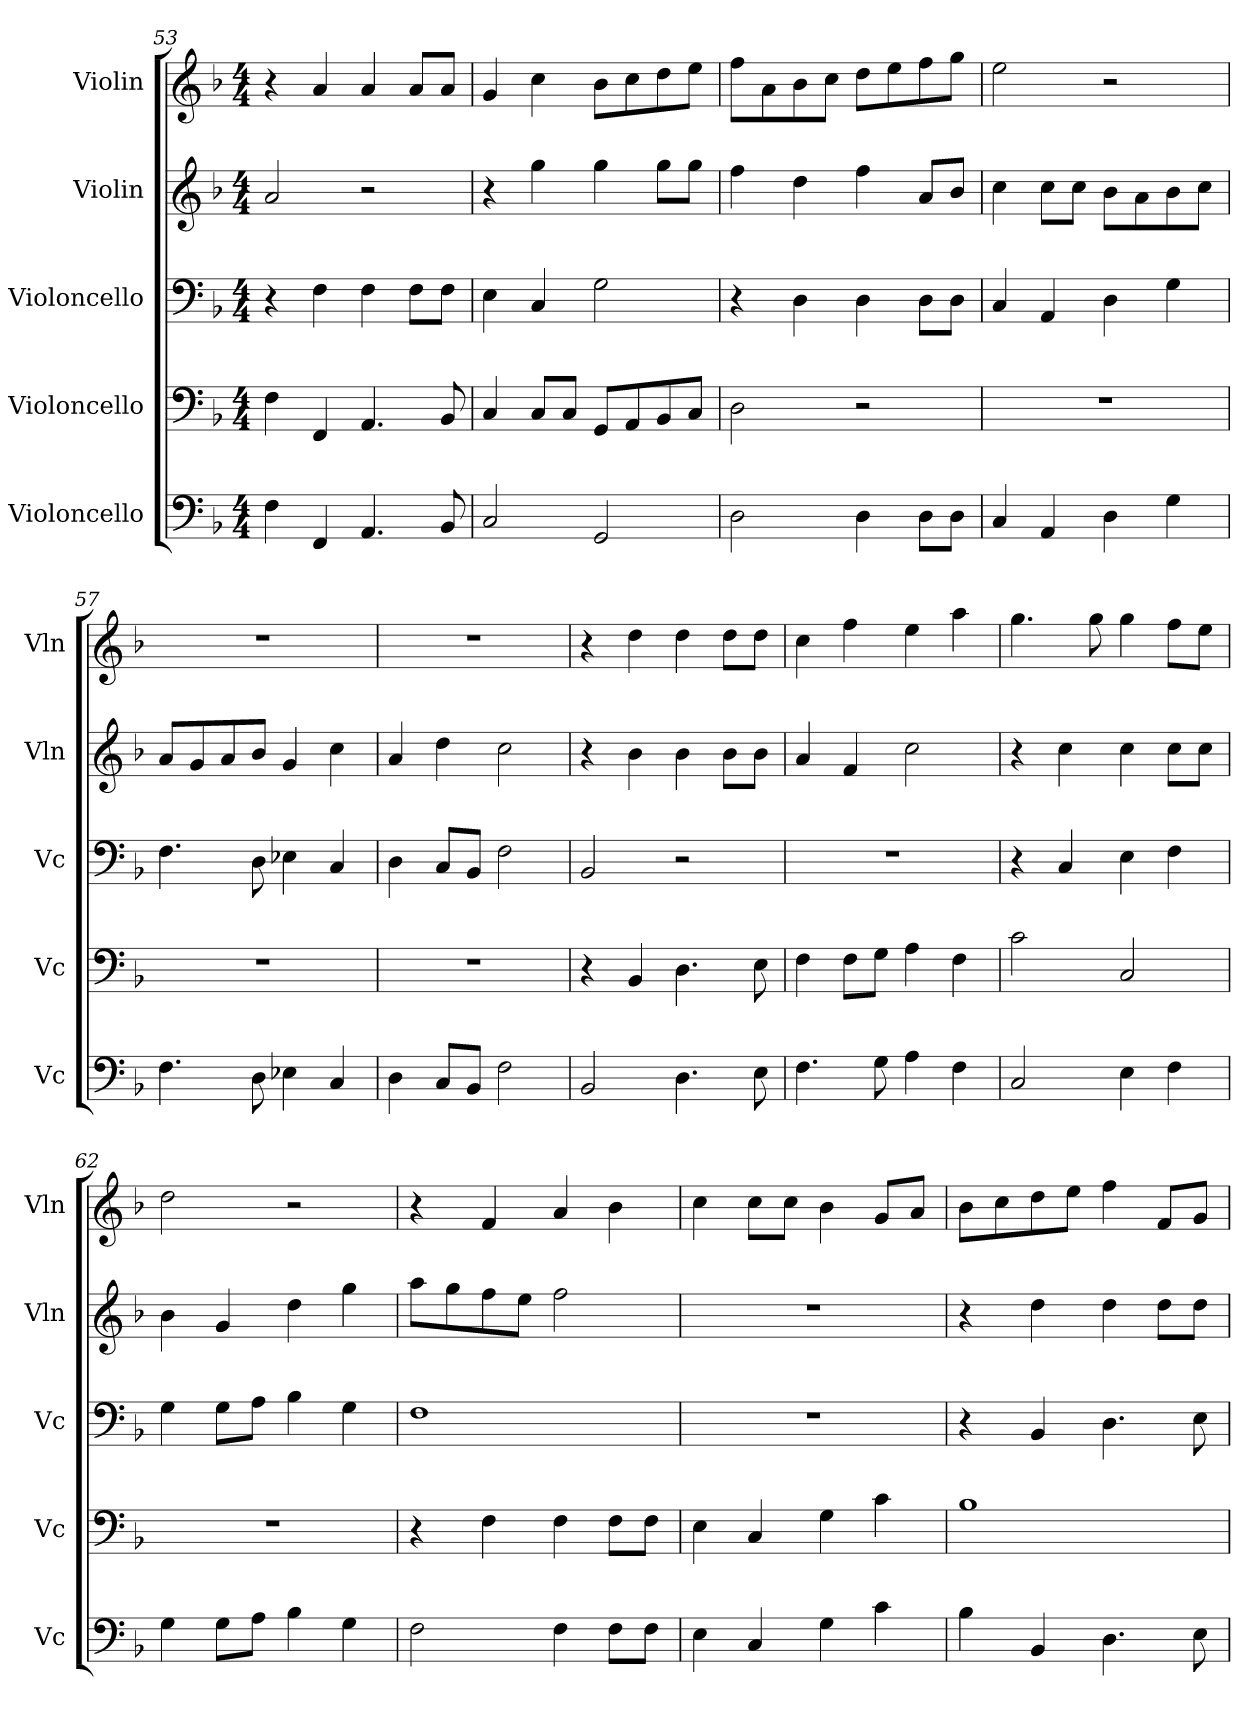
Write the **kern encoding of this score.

**kern	**kern	**kern	**kern	**kern
*part5	*part4	*part3	*part2	*part1
*staff5	*staff4	*staff3	*staff2	*staff1
*I"Violoncello	*I"Violoncello	*I"Violoncello	*I"Violin	*I"Violin
*I'Vc	*I'Vc	*I'Vc	*I'Vln	*I'Vln
*clefF4	*clefF4	*clefF4	*clefG2	*clefG2
*k[b-]	*k[b-]	*k[b-]	*k[b-]	*k[b-]
*M4/4	*M4/4	*M4/4	*M4/4	*M4/4
=53	=53	=53	=53	=53
4F\	4F\	4r	2a/	4r
4FF/	4FF/	4F\	.	4a/
4.AA/	4.AA/	4F\	2r	4a/
.	.	8F\L	.	8a/L
8BB-/	8BB-/	8F\J	.	8a/J
=54	=54	=54	=54	=54
2C/	4C/	4E\	4r	4g/
.	8C/L	4C/	4gg\	4cc\
.	8C/J	.	.	.
2GG/	8GG/L	2G\	4gg\	8b-\L
.	8AA/	.	.	8cc\
.	8BB-/	.	8gg\L	8dd\
.	8C/J	.	8gg\J	8ee\J
=55	=55	=55	=55	=55
2D\	2D\	4r	4ff\	8ff\L
.	.	.	.	8a\
.	.	4D\	4dd\	8b-\
.	.	.	.	8cc\J
4D\	2r	4D\	4ff\	8dd\L
.	.	.	.	8ee\
8D\L	.	8D\L	8a/L	8ff\
8D\J	.	8D\J	8b-/J	8gg\J
=56	=56	=56	=56	=56
4C/	1r	4C/	4cc\	2ee\
4AA/	.	4AA/	8cc\L	.
.	.	.	8cc\J	.
4D\	.	4D\	8b-\L	2r
.	.	.	8a\	.
4G\	.	4G\	8b-\	.
.	.	.	8cc\J	.
=57	=57	=57	=57	=57
4.F\	1r	4.F\	8a/L	1r
.	.	.	8g/	.
.	.	.	8a/	.
8D\	.	8D\	8b-/J	.
4E-X\	.	4E-X\	4g/	.
4C/	.	4C/	4cc\	.
=58	=58	=58	=58	=58
4D\	1r	4D\	4a/	1r
8C/L	.	8C/L	4dd\	.
8BB-/J	.	8BB-/J	.	.
2F\	.	2F\	2cc\	.
=59	=59	=59	=59	=59
2BB-/	4r	2BB-/	4r	4r
.	4BB-/	.	4b-\	4dd\
4.D\	4.D\	2r	4b-\	4dd\
.	.	.	8b-\L	8dd\L
8E\	8E\	.	8b-\J	8dd\J
=60	=60	=60	=60	=60
4.F\	4F\	1r	4a/	4cc\
.	8F\L	.	4f/	4ff\
8G\	8G\J	.	.	.
4A\	4A\	.	2cc\	4ee\
4F\	4F\	.	.	4aa\
=61	=61	=61	=61	=61
2C/	2c\	4r	4r	4.gg\
.	.	4C/	4cc\	.
.	.	.	.	8gg\
4E\	2C/	4E\	4cc\	4gg\
4F\	.	4F\	8cc\L	8ff\L
.	.	.	8cc\J	8ee\J
=62	=62	=62	=62	=62
4G\	1r	4G\	4b-\	2dd\
8G\L	.	8G\L	4g/	.
8A\J	.	8A\J	.	.
4B-\	.	4B-\	4dd\	2r
4G\	.	4G\	4gg\	.
=63	=63	=63	=63	=63
2F\	4r	1F	8aa\L	4r
.	.	.	8gg\	.
.	4F\	.	8ff\	4f/
.	.	.	8ee\J	.
4F\	4F\	.	2ff\	4a/
8F\L	8F\L	.	.	4b-\
8F\J	8F\J	.	.	.
=64	=64	=64	=64	=64
4E\	4E\	1r	1r	4cc\
4C/	4C/	.	.	8cc\L
.	.	.	.	8cc\J
4G\	4G\	.	.	4b-\
4c\	4c\	.	.	8g/L
.	.	.	.	8a/J
=65	=65	=65	=65	=65
4B-\	1B-	4r	4r	8b-\L
.	.	.	.	8cc\
4BB-/	.	4BB-/	4dd\	8dd\
.	.	.	.	8ee\J
4.D\	.	4.D\	4dd\	4ff\
.	.	.	8dd\L	8f/L
8E\	.	8E\	8dd\J	8g/J
=	=	=	=	=
*-	*-	*-	*-	*-
